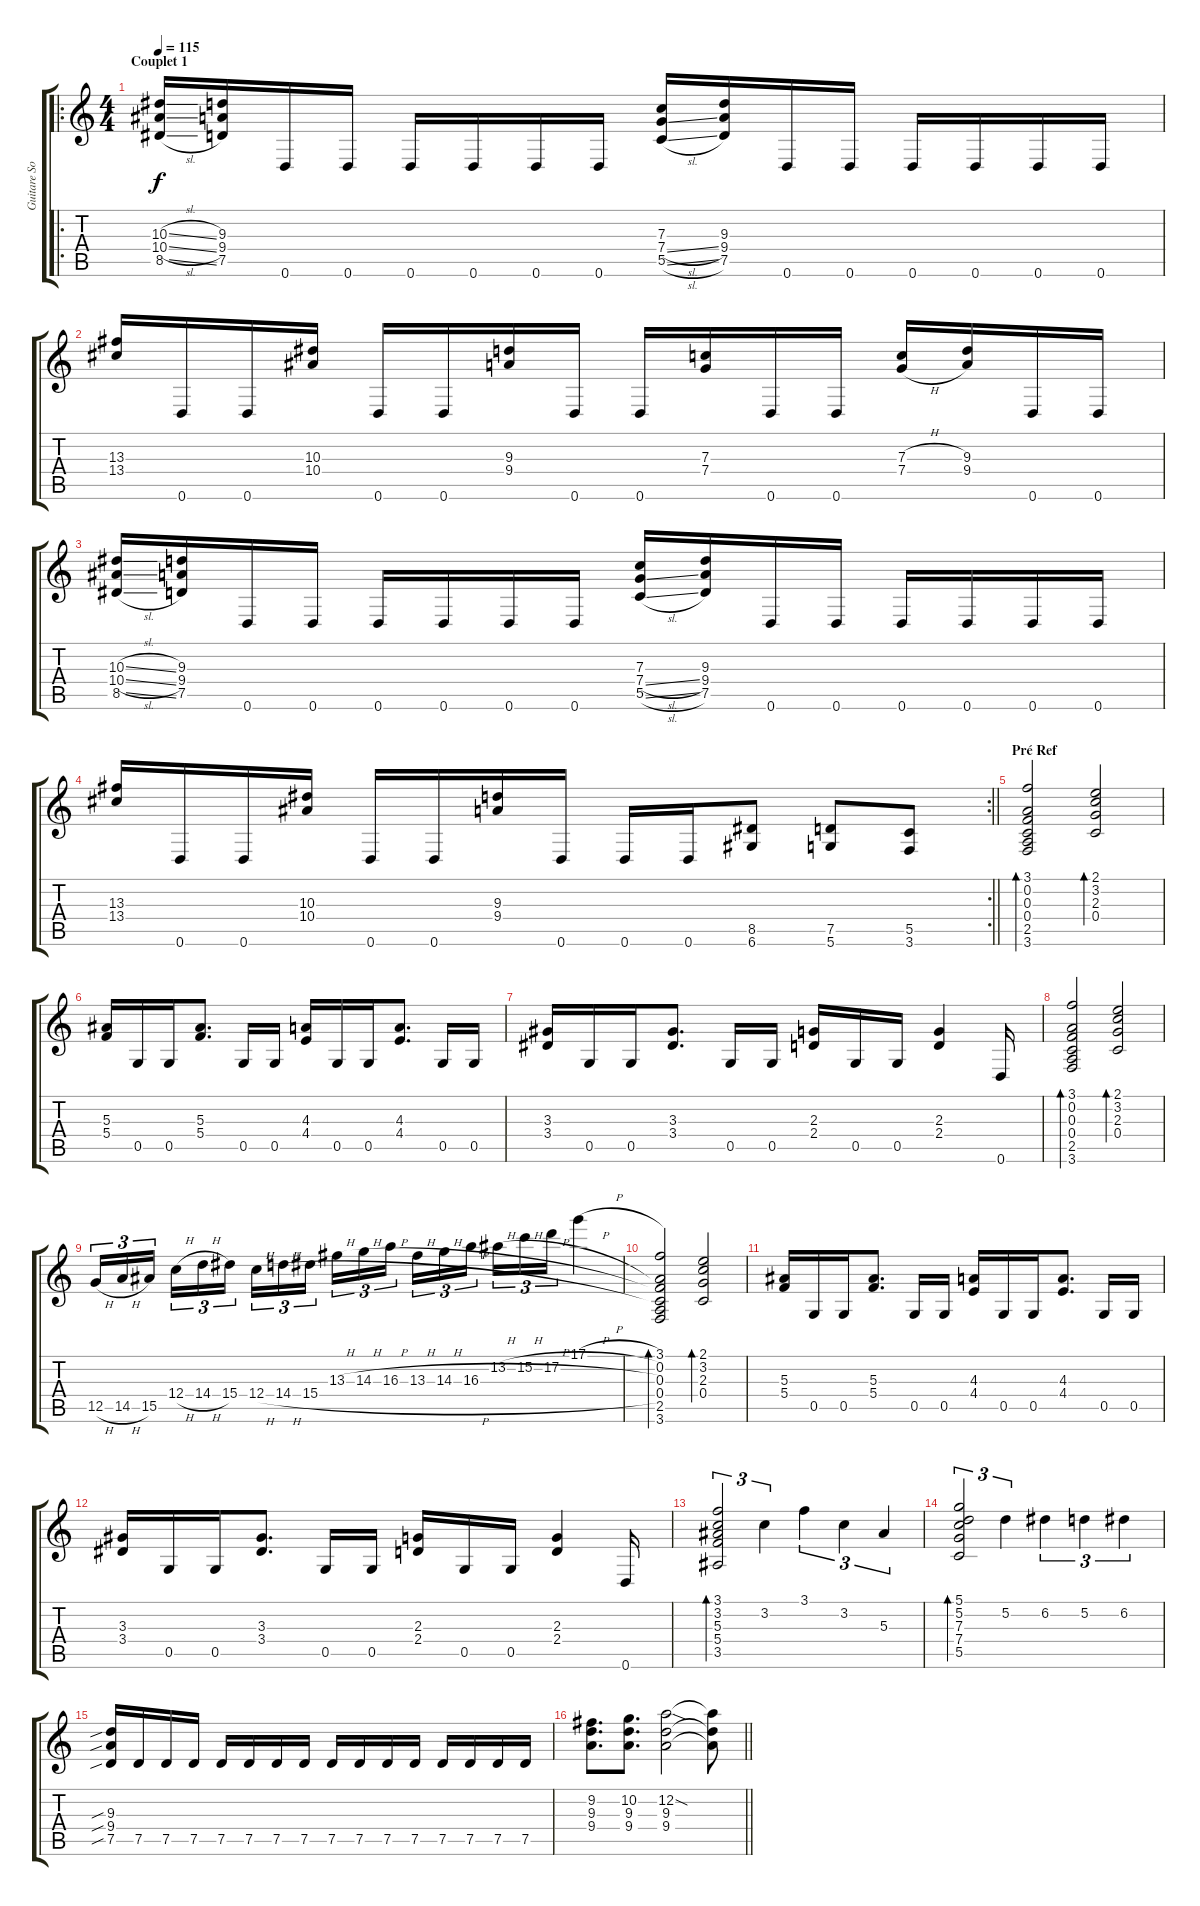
\track ("Guitare Solo" "Guitare So") {instrument distortionguitar}
\staff {score tabs}
\tuning (D4 A3 F3 C3 G2 D2) {hide}
\ro
\ts (4 4)
\section ("" "Couplet 1")
\tempo 115
\clef g2
\ks c
(10.3{sl} 10.4{sl} 8.5{sl}).16{dy f} (9.3 9.4 7.5).16 0.6.16 0.6.16 0.6.16 0.6.16 0.6.16 0.6.16 (7.3 7.4{sl} 5.5{sl}).16 (9.3 9.4 7.5).16 0.6.16 0.6.16 0.6.16 0.6.16 0.6.16 0.6.16 |
(13.3 13.4).16 0.6.16 0.6.16 (10.3 10.4).16 0.6.16 0.6.16 (9.3 9.4).16 0.6.16 0.6.16 (7.3 7.4).16 0.6.16 0.6.16 (7.3{h} 7.4{h}).16 (9.3 9.4).16 0.6.16 0.6.16 |
(10.3{sl} 10.4{sl} 8.5{sl}).16 (9.3 9.4 7.5).16 0.6.16 0.6.16 0.6.16 0.6.16 0.6.16 0.6.16 (7.3 7.4{sl} 5.5{sl}).16 (9.3 9.4 7.5).16 0.6.16 0.6.16 0.6.16 0.6.16 0.6.16 0.6.16 |
\rc 2
\barLineRight lightlight
(13.3 13.4).16 0.6.16 0.6.16 (10.3 10.4).16 0.6.16 0.6.16 (9.3 9.4).16 0.6.16 0.6.16 0.6.16 (8.5 6.6).8 (7.5 5.6).8 (5.5 3.6).8 |
\section ("" "Pré Ref")
(3.1 0.2 0.3 0.4 2.5 3.6).2{bd 120} (2.1 3.2 2.3 0.4).2{bd 240} |
(5.3 5.4).16 0.5.16 0.5.16 (5.3 5.4).8{d} 0.5.16 0.5.16 (4.3 4.4).16 0.5.16 0.5.16 (4.3 4.4).8{d} 0.5.16 0.5.16 |
(3.3 3.4).16 0.5.16 0.5.16 (3.3 3.4).8{d} 0.5.16 0.5.16 (2.3 2.4).16 0.5.16 0.5.16 (2.3 2.4).4 0.6.16 |
(3.1 0.2 0.3 0.4 2.5 3.6).2{bd 120} (2.1 3.2 2.3 0.4).2{bd 240} |
12.5{h}.16{tu (3 2)} 14.5{h}.16{tu (3 2)} 15.5.16{tu (3 2) beam splitsecondary} 12.4{h}.16{tu (3 2)} 14.4{h}.16{tu (3 2)} 15.4.16{tu (3 2)} 12.4{h}.16{tu (3 2)} 14.4{h}.16{tu (3 2)} 15.4{h}.16{tu (3 2) beam splitsecondary} 13.3{h}.16{tu (3 2)} 14.3{h}.16{tu (3 2)} 16.3{h}.16{tu (3 2)} 13.3{h}.16{tu (3 2)} 14.3{h}.16{tu (3 2)} 16.3{h}.16{tu (3 2) beam splitsecondary} 13.2{h}.16{tu (3 2)} 15.2{h}.16{tu (3 2)} 17.2{h}.16{tu (3 2)} 17.1{h}.4 |
(3.1 0.2 0.3 0.4 2.5 3.6).2{bd 120} (2.1 3.2 2.3 0.4).2{bd 240} |
(5.3 5.4).16 0.5.16 0.5.16 (5.3 5.4).8{d} 0.5.16 0.5.16 (4.3 4.4).16 0.5.16 0.5.16 (4.3 4.4).8{d} 0.5.16 0.5.16 |
(3.3 3.4).16 0.5.16 0.5.16 (3.3 3.4).8{d} 0.5.16 0.5.16 (2.3 2.4).16 0.5.16 0.5.16 (2.3 2.4).4 0.6.16 |
(3.1 3.2 5.3 5.4 3.5).2{tu (3 2) bd 60} 3.2.4{tu (3 2)} 3.1.4{tu (3 2)} 3.2.4{tu (3 2)} 5.3.4{tu (3 2)} |
(5.1 5.2 7.3 7.4 5.5).2{tu (3 2) bd 120} 5.2.4{tu (3 2)} 6.2.4{tu (3 2)} 5.2.4{tu (3 2)} 6.2.4{tu (3 2)} |
(9.3{sib} 9.4{sib} 7.5{sib}).16 7.5.16 7.5.16 7.5.16 7.5.16 7.5.16 7.5.16 7.5.16 7.5.16 7.5.16 7.5.16 7.5.16 7.5.16 7.5.16 7.5.16 7.5.16 |
\barLineRight lightlight
(9.2 9.3 9.4).8{d} (10.2 9.3 9.4).8{d} (12.2{sod} 9.3 9.4).2 (12.2{t} 9.3{t} 9.4{t}).8
